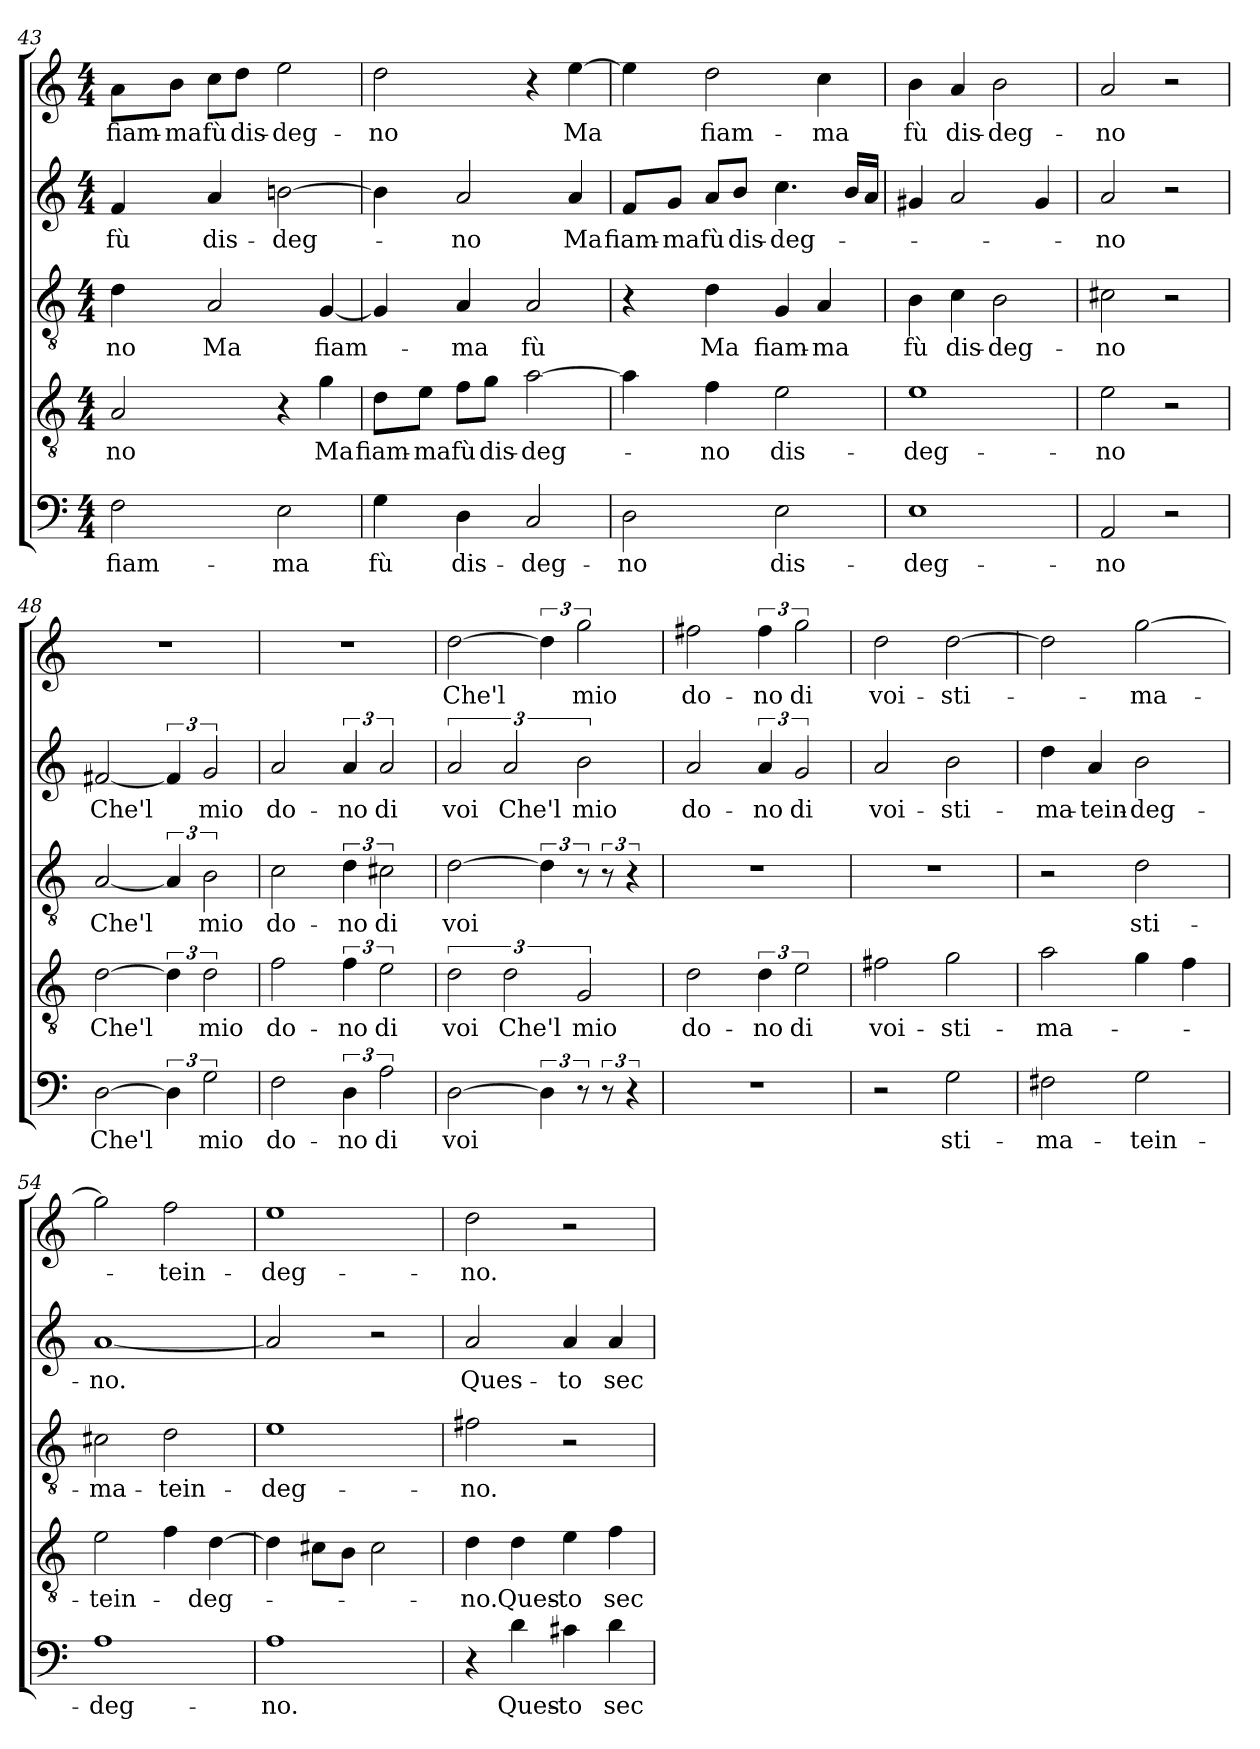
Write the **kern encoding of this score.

**kern	**text	**kern	**text	**kern	**text	**kern	**text	**kern	**text
*part5	*part5	*part4	*part4	*part3	*part3	*part2	*part2	*part1	*part1
*staff5	*staff5	*staff4	*staff4	*staff3	*staff3	*staff2	*staff2	*staff1	*staff1
*clefF4	*	*clefGv2	*	*clefGv2	*	*clefG2	*	*clefG2	*
*k[]	*	*k[]	*	*k[]	*	*k[]	*	*k[]	*
*M4/4	*	*M4/4	*	*M4/4	*	*M4/4	*	*M4/4	*
=43	=43	=43	=43	=43	=43	=43	=43	=43	=43
2F\	fiam-	2A/	no	4d\	no	4f/	fù	8a\L	fiam-
.	.	.	.	.	.	.	.	8b\J	ma
.	.	.	.	2A/	Ma	4a/	dis-	8cc\L	fù
.	.	.	.	.	.	.	.	8dd\J	dis-
2E\	ma	4r	.	.	.	[2bn\	deg-	2ee\	deg-
.	.	4g\	Ma	[4G/	fiam-	.	.	.	.
=44	=44	=44	=44	=44	=44	=44	=44	=44	=44
4G\	fù	8d\L	fiam-	4G/]	.	4b\]	.	2dd\	no
.	.	8e\J	ma	.	.	.	.	.	.
4D\	dis-	8f\L	fù	4A/	ma	2a/	no	.	.
.	.	8g\J	dis-	.	.	.	.	.	.
2C/	deg-	[2a\	deg-	2A/	fù	.	.	4r	.
.	.	.	.	.	.	4a/	Ma	[4ee\	Ma
=45	=45	=45	=45	=45	=45	=45	=45	=45	=45
2D\	no	4a\]	.	4r	.	8f/L	fiam-	4ee\]	.
.	.	.	.	.	.	8g/J	ma	.	.
.	.	4f\	no	4d\	Ma	8a/L	fù	2dd\	fiam-
.	.	.	.	.	.	8b/J	dis-	.	.
2E\	dis-	2e\	dis-	4G/	fiam-	4.cc\	deg-	.	.
.	.	.	.	4A/	ma	.	.	4cc\	ma
.	.	.	.	.	.	16b/LL	.	.	.
.	.	.	.	.	.	16a/JJ	.	.	.
=46	=46	=46	=46	=46	=46	=46	=46	=46	=46
1E\	deg-	1e\	deg-	4B\	fù	4g#X/	.	4b\	fù
.	.	.	.	4c\	dis-	2a/	.	4a/	dis-
.	.	.	.	2B\	deg-	.	.	2b\	deg-
.	.	.	.	.	.	4g#/	.	.	.
=47	=47	=47	=47	=47	=47	=47	=47	=47	=47
2AA/	no	2e\	no	2c#X\	no	2a/	no	2a/	no
2r	.	2r	.	2r	.	2r	.	2r	.
=48	=48	=48	=48	=48	=48	=48	=48	=48	=48
[2D\	Che'l	[2d\	Che'l	[2A/	Che'l	[2f#X/	Che'l	1r	.
6D\]	.	6d\]	.	6A/]	.	6f#/]	.	.	.
3G\	mio	3d\	mio	3B\	mio	3g/	mio	.	.
=49	=49	=49	=49	=49	=49	=49	=49	=49	=49
2F\	do-	2f\	do-	2c\	do-	2a/	do-	1r	.
6D\	no	6f\	no	6d\	no	6a/	no	.	.
3A\	di	3e\	di	3c#X\	di	3a/	di	.	.
=50	=50	=50	=50	=50	=50	=50	=50	=50	=50
[2D\	voi	3d\	voi	[2d\	voi	3a/	voi	[2dd\	Che'l
.	.	3d\	Che'l	.	.	3a/	Che'l	.	.
6D\]	.	.	.	6d\]	.	.	.	6dd\]	.
12r	.	3G/	mio	12r	.	3b\	mio	3gg\	mio
12r	.	.	.	12r	.	.	.	.	.
6r	.	.	.	6r	.	.	.	.	.
=51	=51	=51	=51	=51	=51	=51	=51	=51	=51
1r	.	2d\	do-	1r	.	2a/	do-	2ff#X\	do-
.	.	6d\	no	.	.	6a/	no	6ff#\	no
.	.	3e\	di	.	.	3g/	di	3gg\	di
=52	=52	=52	=52	=52	=52	=52	=52	=52	=52
2r	.	2f#X\	voi-	1r	.	2a/	voi-	2dd\	voi-
2G\	sti-	2g\	sti-	.	.	2b\	sti-	[2dd\	sti-
=53	=53	=53	=53	=53	=53	=53	=53	=53	=53
2F#X\	ma-	2a\	ma-	2r	.	4dd\	ma-	2dd\]	.
.	.	.	.	.	.	4a/	tein-	.	.
2G\	tein-	4g\	.	2d\	sti-	2b\	deg-	[2gg\	ma-
.	.	4f\	.	.	.	.	.	.	.
=54	=54	=54	=54	=54	=54	=54	=54	=54	=54
1A\	deg-	2e\	tein-	2c#X\	ma-	[1a/	no.	2gg\]	.
.	.	4f\	.	2d\	tein-	.	.	2ff\	tein-
.	.	[4d\	deg-	.	.	.	.	.	.
=55	=55	=55	=55	=55	=55	=55	=55	=55	=55
1A\	no.	4d\]	.	1e\	deg-	2a/]	.	1ee\	deg-
.	.	8c#X\L	.	.	.	.	.	.	.
.	.	8B\J	.	.	.	.	.	.	.
.	.	2c#\	.	.	.	2r	.	.	.
=56	=56	=56	=56	=56	=56	=56	=56	=56	=56
4r	.	4d\	no.	2f#X\	no.	2a/	Ques-	2dd\	no.
4d\	Ques-	4d\	Ques-	.	.	.	.	.	.
4c#X\	to	4e\	to	2r	.	4a/	to	2r	.
4d\	sec-	4f\	sec-	.	.	4a/	sec-	.	.
=	=	=	=	=	=	=	=	=	=
*-	*-	*-	*-	*-	*-	*-	*-	*-	*-
